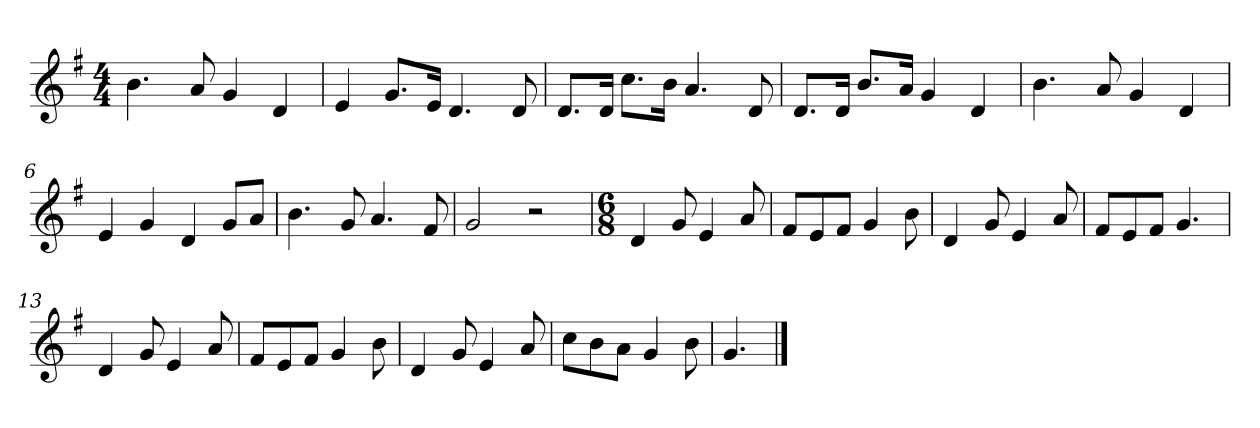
**kern
*part1
*staff1
*k[f#]
*M4/4
*MM120
=1
4.b
8a
4g
4d
=2
4e
8.gL
16eJk
4.d
8d
=3
8.dL
16dJk
8.ccL
16bJk
4.a
8d
=4
8.dL
16dJk
8.bL
16aJk
4g
4d
=5
4.b
8a
4g
4d
=6
4e
4g
4d
8gL
8aJ
=7
4.b
8g
4.a
8f#
=8
2g
2r
=9
*M6/8
4d
8g
4e
8a
=10
8f#L
8e
8f#J
4g
8b
=11
4d
8g
4e
8a
=12
8f#L
8e
8f#J
4.g
=13
4d
8g
4e
8a
=14
8f#L
8e
8f#J
4g
8b
=15
4d
8g
4e
8a
=16
8ccL
8b
8aJ
4g
8b
=17
4.g
==
*-
